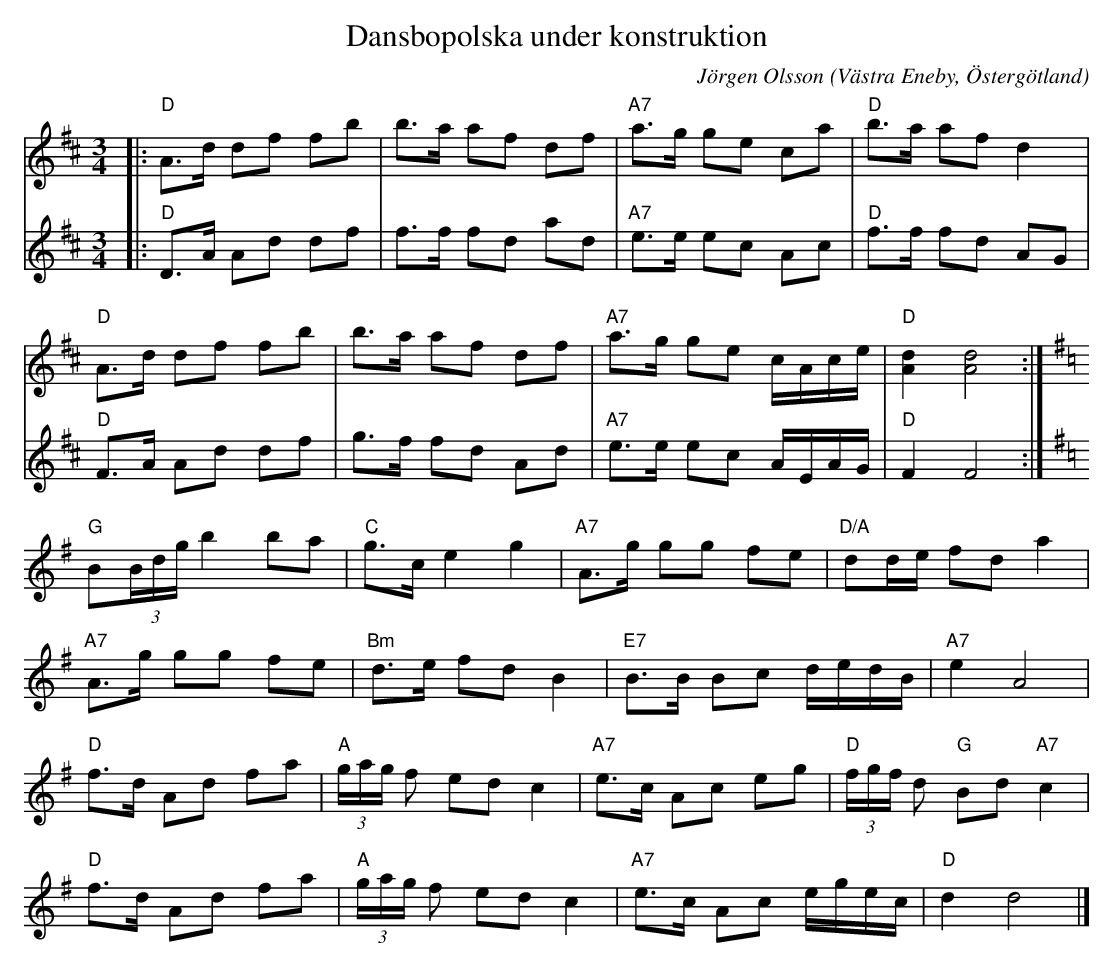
X:1
T:Dansbopolska under konstruktion
C:Jörgen Olsson
O:Västra Eneby, Östergötland
M:3/4
L:1/8
K:D
V:1
|:"D"A>d df fb|b>a af df|"A7"a>g ge ca|"D"b>a af d2|
"D"A>d df fb|b>a af df|"A7"a>g ge c/A/c/e/|"D"[dA]2 [dA]4:|
[K:G]"G"B(3B/d/g/ b2 ba|"C"g>c e2 g2|"A7"A>g gg fe|"D/A" dd/e/ fd a2|
"A7"A>g gg fe|"Bm"d>e fd B2|"E7"B>B Bc d/e/d/B/|"A7" e2 A4|
"D"f>d Ad fa|"A"(3g/a/g/ f ed c2|"A7"e>c Ac eg|"D"(3f/g/f/ d "G"Bd "A7"c2|
"D"f>d Ad fa|"A"(3g/a/g/ f ed c2|"A7"e>c Ac e/g/e/c/|"D"d2 d4 |]
V:2
|:"D"D>A Ad df|f>f fd ad|"A7"e>e ec Ac|"D"f>f fd AG|
"D"F>A Ad df|g>f fd Ad|"A7"e>e ec A/E/A/G/|"D"F2 F4:|
[K:G]
